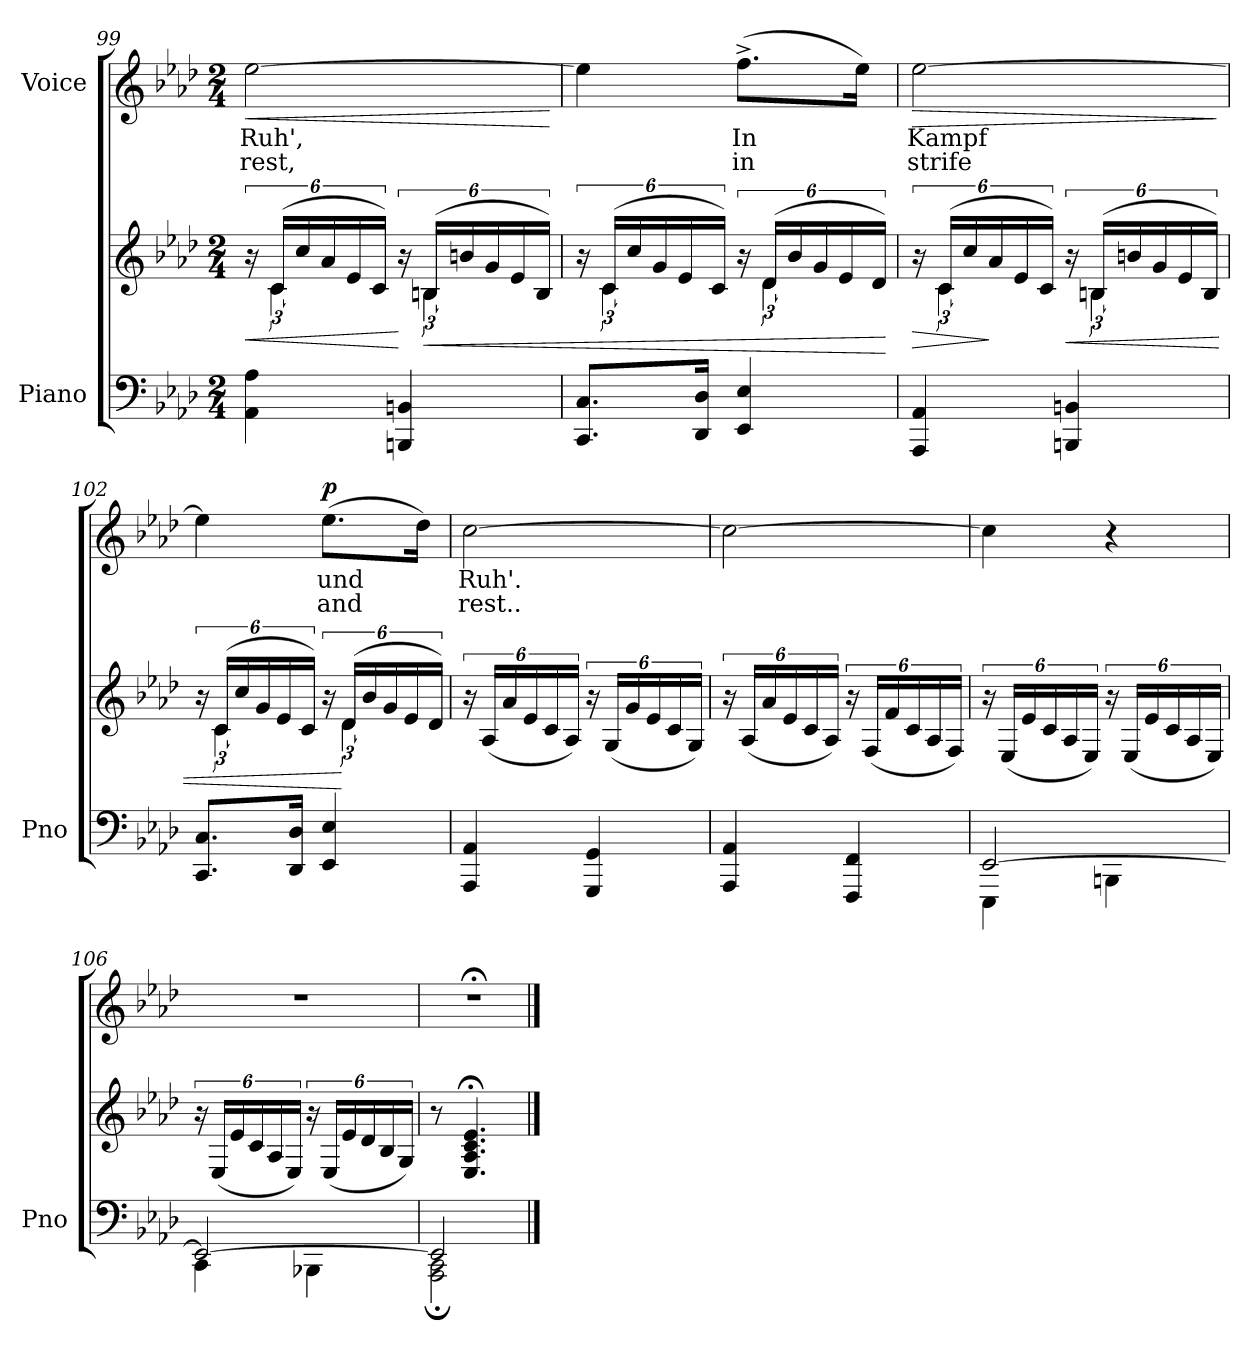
**kern	**kern	**dynam	**kern	**text	**text	**dynam
*part2	*part2	*part2	*part1	*part1	*part1	*part1
*staff3	*staff2	*staff2/3	*staff1	*staff1	*staff1	*staff1
*I"Piano	*	*	*I"Voice	*	*	*
*I'Pno	*	*	*	*	*	*
!!LO:LB:g=z
*clefF4	*clefG2	*	*clefG2	*	*	*
*k[b-e-a-d-]	*k[b-e-a-d-]	*	*k[b-e-a-d-]	*	*	*
*M2/4	*M2/4	*	*M2/4	*	*	*
=99	=99	=99	=99	=99	=99	=99
!	!	!LO:HP:b	!	!LO:LY:b	!LO:LY:b	!LO:HP:b
*	*^	*	*	*	*	*
4AA-\ 4A-\	24r	24ryy	<	[2ee-\	Ruh',	rest,	<
.	(<24c/LL	6c\	.	.	.	.	.
.	24cc/	.	.	.	.	.	.
.	24a-/	.	.	.	.	.	.
.	24e-/	.	.	.	.	.	.
.	24c/JJ)	24ryy	.	.	.	.	.
4BBBn/ 4BBn/	24r	24ryy	[	.	.	.	.
!	!	!	!LO:HP:b	!	!	!	!
.	(<24Bn/LL	6B\	<	.	.	.	.
.	24bn/	.	.	.	.	.	.
.	24g/	.	.	.	.	.	.
.	24e-/	.	.	.	.	.	.
.	24B/JJ)	24ryy	.	.	.	.	.
*	*v	*v	*	*	*	*	*
.	.	.	.	.	.	[
=100	=100	=100	=100	=100	=100	=100
*	*^	*	*	*	*	*
8.CC/ 8.C/L	24r	24ryy	.	4ee-\]	.	.	.
.	(<24c/LL	6c\	.	.	.	.	.
.	24cc/	.	.	.	.	.	.
.	24g/	.	.	.	.	.	.
.	24e-/	.	.	.	.	.	.
16DD-/ 16D-/Jk	.	.	.	.	.	.	.
.	24c/JJ)	24ryy	.	.	.	.	.
!	!	!	!	!	!LO:LY:b	!LO:LY:b	!
4EE-/ 4E-/	24r	24ryy	.	(>8.ff^\L	In	in	.
.	(<24d-/LL	6d-\	.	.	.	.	.
.	24b-/	.	.	.	.	.	.
.	24g/	.	.	.	.	.	.
.	24e-/	.	.	.	.	.	.
.	.	.	.	16ee-\Jk)	.	.	.
.	24d-/JJ)	24ryy	.	.	.	.	.
*	*v	*v	*	*	*	*	*
.	.	[	.	.	.	.
=101	=101	=101	=101	=101	=101	=101
!	!	!LO:HP:b	!	!LO:LY:b	!LO:LY:b	!LO:HP:b
*	*^	*	*	*	*	*
4AAA-/ 4AA-/	24r	24ryy	>	[2ee-\	Kampf	strife	>
.	(<24c/LL	6c\	.	.	.	.	.
.	24cc/	.	.	.	.	.	.
.	24a-/	.	]	.	.	.	.
.	24e-/	.	.	.	.	.	.
.	24c/JJ)	24ryy	.	.	.	.	.
!	!	!	!LO:HP:b	!	!	!	!
4BBBn/ 4BBn/	24r	24ryy	<	.	.	.	.
.	(<24Bn/LL	6B\	.	.	.	.	.
.	24bn/	.	.	.	.	.	.
.	24g/	.	.	.	.	.	.
.	24e-/	.	.	.	.	.	.
.	24B/JJ)	24ryy	.	.	.	.	.
*	*v	*v	*	*	*	*	*
.	.	.	.	.	.	]
=102	=102	=102	=102	=102	=102	=102
*	*^	*	*	*	*	*
8.CC/ 8.C/L	24r	24ryy	.	4ee-\]	.	.	.
.	(<24c/LL	6c\	.	.	.	.	.
.	24cc/	.	.	.	.	.	.
.	24g/	.	.	.	.	.	.
.	24e-/	.	.	.	.	.	.
16DD-/ 16D-/Jk	.	.	.	.	.	.	.
.	24c/JJ)	24ryy	.	.	.	.	.
!	!	!	!	!	!LO:LY:b	!LO:LY:b	!LO:DY:a
4EE-/ 4E-/	24r	24ryy	.	(>8.ee-\L	und	and	p
.	(<24d-/LL	6d-\	[	.	.	.	.
.	24b-/	.	.	.	.	.	.
.	24g/	.	.	.	.	.	.
.	24e-/	.	.	.	.	.	.
.	.	.	.	16dd-\Jk)	.	.	.
.	24d-/JJ)	24ryy	.	.	.	.	.
!!LO:LB:g=z
=103	=103	=103	=103	=103	=103	=103	=103
!	!	!	!	!	!LO:LY:b	!LO:LY:b	!
*	*v	*v	*	*	*	*	*
4AAA-/ 4AA-/	24r	.	[2cc\	Ruh'.	rest..	.
.	(<24A-/LL	.	.	.	.	.
.	24a-/	.	.	.	.	.
.	24e-/	.	.	.	.	.
.	24c/	.	.	.	.	.
.	24A-/JJ)	.	.	.	.	.
4GGG/ 4GG/	24r	.	.	.	.	.
.	(<24G/LL	.	.	.	.	.
.	24g/	.	.	.	.	.
.	24e-/	.	.	.	.	.
.	24c/	.	.	.	.	.
.	24G/JJ)	.	.	.	.	.
=104	=104	=104	=104	=104	=104	=104
4AAA-/ 4AA-/	24r	.	2cc\_	.	.	.
.	(<24A-/LL	.	.	.	.	.
.	24a-/	.	.	.	.	.
.	24e-/	.	.	.	.	.
.	24c/	.	.	.	.	.
.	24A-/JJ)	.	.	.	.	.
4FFF/ 4FF/	24r	.	.	.	.	.
.	(<24F/LL	.	.	.	.	.
.	24f/	.	.	.	.	.
.	24c/	.	.	.	.	.
.	24A-/	.	.	.	.	.
.	24F/JJ)	.	.	.	.	.
=105	=105	=105	=105	=105	=105	=105
*^	*	*	*	*	*	*
[2EE-/	4EEE-\	24r	.	4cc\]	.	.	.
.	.	(<24E-/LL	.	.	.	.	.
.	.	24e-/	.	.	.	.	.
.	.	24c/	.	.	.	.	.
.	.	24A-/	.	.	.	.	.
.	.	24E-/JJ)	.	.	.	.	.
.	4BBBn\	24r	.	4r	.	.	.
.	.	(<24E-/LL	.	.	.	.	.
.	.	24e-/	.	.	.	.	.
.	.	24c/	.	.	.	.	.
.	.	24A-/	.	.	.	.	.
.	.	24E-/JJ)	.	.	.	.	.
=106	=106	=106	=106	=106	=106	=106	=106
2EE-/_	4CC\	24r	.	2r	.	.	.
.	.	(<24E-/LL	.	.	.	.	.
.	.	24e-/	.	.	.	.	.
.	.	24c/	.	.	.	.	.
.	.	24A-/	.	.	.	.	.
.	.	24E-/JJ)	.	.	.	.	.
.	4BBB-X\	24r	.	.	.	.	.
.	.	(<24E-/LL	.	.	.	.	.
.	.	24e-/	.	.	.	.	.
.	.	24d-/	.	.	.	.	.
.	.	24B-/	.	.	.	.	.
.	.	24G/JJ)	.	.	.	.	.
=107	=107	=107	=107	=107	=107	=107	=107
2EE-/]	2AAA-\; 2CC\;	8r	.	2r;<	.	.	.
.	.	4.E-/;< 4.A-/;< 4.c/;< 4.e-/;<	.	.	.	.	.
*v	*v	*	*	*	*	*	*
==	==	==	==	==	==	==
*-	*-	*-	*-	*-	*-	*-
